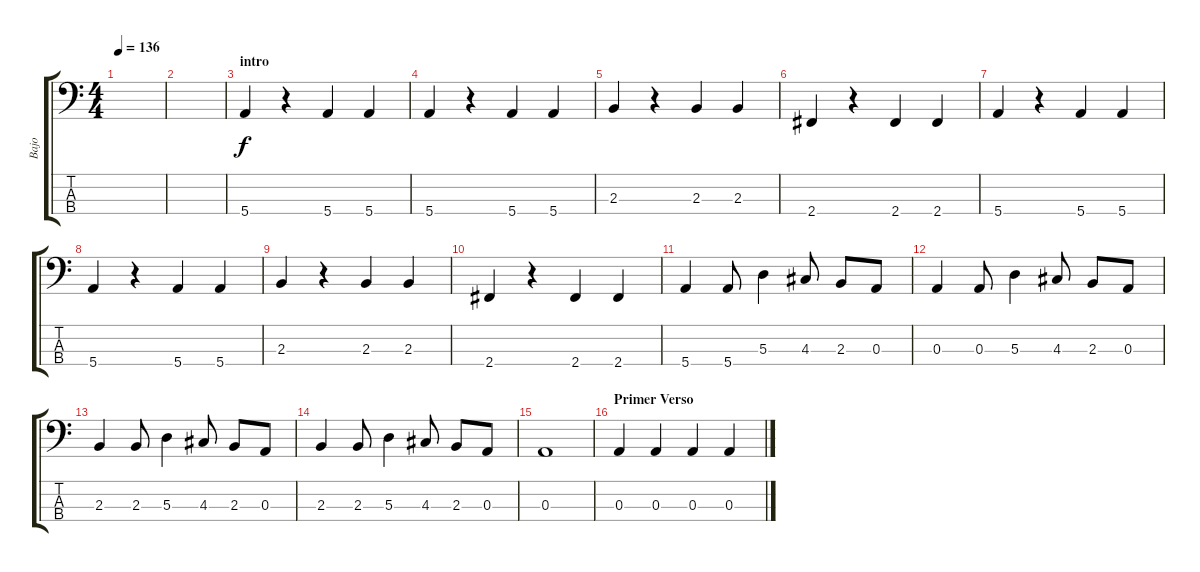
\track ("Bajo" "Bajo") {instrument electricbasspick}
\staff {score tabs}
\tuning (G2 D2 A1 E1) {hide}
\ts (4 4)
\tempo 136
\clef f4
\ks c
|
|
\section ("" "intro")
5.4.4 r.4 5.4.4 5.4.4 |
5.4.4 r.4 5.4.4 5.4.4 |
2.3.4 r.4 2.3.4 2.3.4 |
2.4.4 r.4 2.4.4 2.4.4 |
5.4.4 r.4 5.4.4 5.4.4 |
5.4.4 r.4 5.4.4 5.4.4 |
2.3.4 r.4 2.3.4 2.3.4 |
2.4.4 r.4 2.4.4 2.4.4 |
5.4.4 5.4.8 5.3.4 4.3.8 2.3.8 0.3.8 |
0.3.4 0.3.8 5.3.4 4.3.8 2.3.8 0.3.8 |
2.3.4 2.3.8 5.3.4 4.3.8 2.3.8 0.3.8 |
2.3.4 2.3.8 5.3.4 4.3.8 2.3.8 0.3.8 |
0.3.1 |
\section ("" "Primer Verso")
0.3.4 0.3.4 0.3.4 0.3.4
